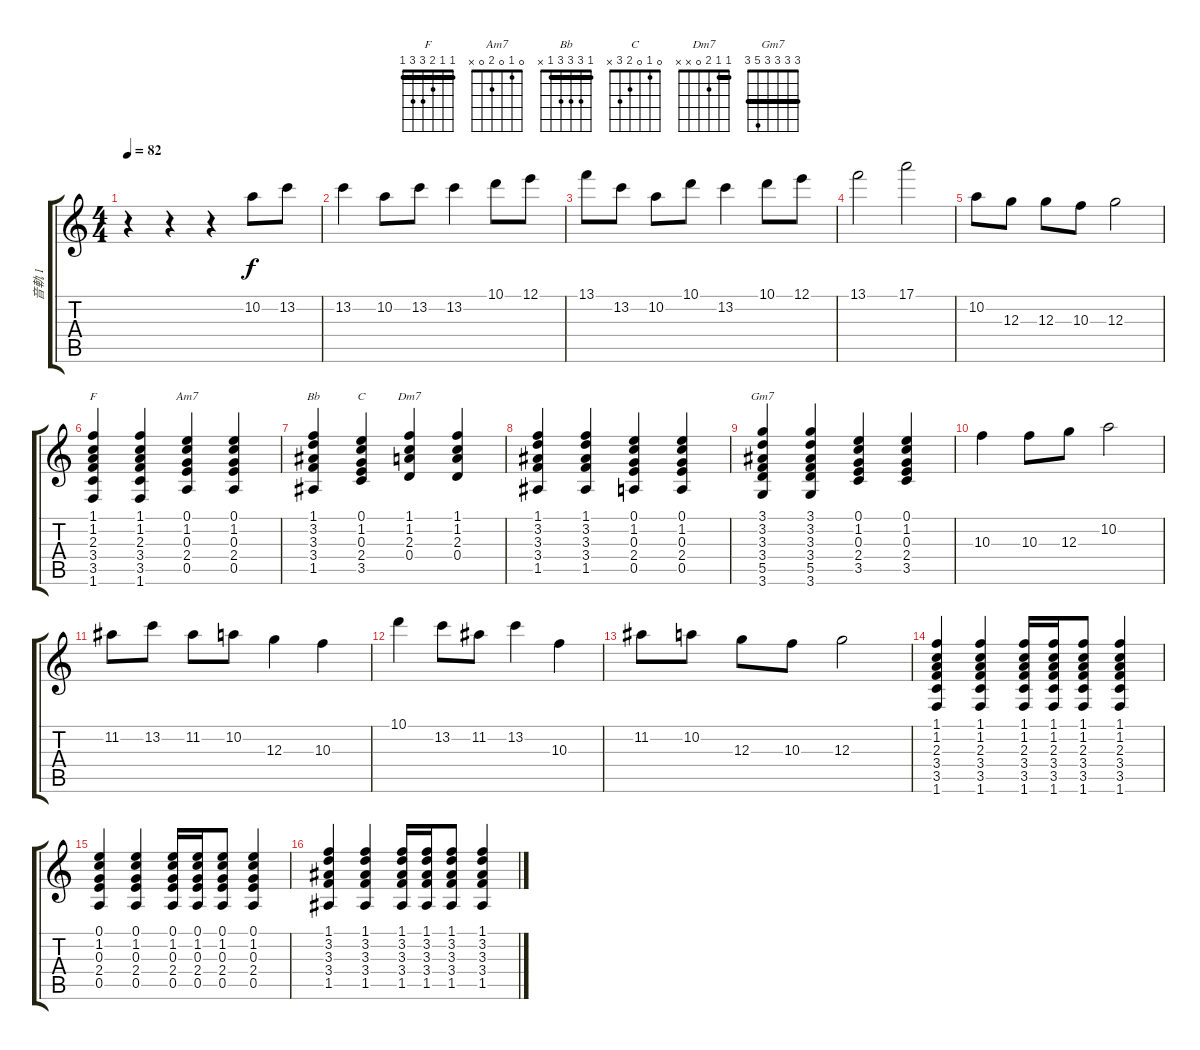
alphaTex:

\track ("音軌 1" "音軌 1") {instrument electricguitarjazz}
\staff {score tabs}
\tuning (E4 B3 G3 D3 A2 E2) {hide}
\chord ("F" 1 1 2 3 3 1) {barre 1}
\chord ("Am7" 0 1 0 2 0 x)
\chord ("Bb" 1 3 3 3 1 x) {barre 1}
\chord ("C" 0 1 0 2 3 x)
\chord ("Dm7" 1 1 2 0 x x) {barre 1}
\chord ("Gm7" 3 3 3 3 5 3) {barre 3}
\ts (4 4)
\tempo 82
\clef g2
\ks c
r.4{dy f instrument electricguitarjazz} r.4 r.4 10.2.8 13.2.8 |
13.2.4 10.2.8 13.2.8 13.2.4 10.1.8 12.1.8 |
13.1.8 13.2.8 10.2.8 10.1.8 13.2.4 10.1.8 12.1.8 |
13.1.2 17.1.2 |
10.2.8 12.3.8 12.3.8 10.3.8 12.3.2 |
(1.1 1.2 2.3 3.4 3.5 1.6).4{ch "F"} (1.1 1.2 2.3 3.4 3.5 1.6).4 (0.1 1.2 0.3 2.4 0.5).4{ch "Am7"} (0.1 1.2 0.3 2.4 0.5).4 |
(1.1 3.2 3.3 3.4 1.5).4{ch "Bb"} (0.1 1.2 0.3 2.4 3.5).4{ch "C"} (1.1 1.2 2.3 0.4).4{ch "Dm7"} (1.1 1.2 2.3 0.4).4 |
(1.1 3.2 3.3 3.4 1.5).4 (1.1 3.2 3.3 3.4 1.5).4 (0.1 1.2 0.3 2.4 0.5).4 (0.1 1.2 0.3 2.4 0.5).4 |
(3.1 3.2 3.3 3.4 5.5 3.6).4{ch "Gm7"} (3.1 3.2 3.3 3.4 5.5 3.6).4 (0.1 1.2 0.3 2.4 3.5).4 (0.1 1.2 0.3 2.4 3.5).4 |
10.3.4 10.3.8 12.3.8 10.2.2 |
11.2.8 13.2.8 11.2.8 10.2.8 12.3.4 10.3.4 |
10.1.4 13.2.8 11.2.8 13.2.4 10.3.4 |
11.2.8 10.2.8 12.3.8 10.3.8 12.3.2 |
(1.1 1.2 2.3 3.4 3.5 1.6).4 (1.1 1.2 2.3 3.4 3.5 1.6).4 (1.1 1.2 2.3 3.4 3.5 1.6).16 (1.1 1.2 2.3 3.4 3.5 1.6).16 (1.1 1.2 2.3 3.4 3.5 1.6).8 (1.1 1.2 2.3 3.4 3.5 1.6).4 |
(0.1 1.2 0.3 2.4 0.5).4 (0.1 1.2 0.3 2.4 0.5).4 (0.1 1.2 0.3 2.4 0.5).16 (0.1 1.2 0.3 2.4 0.5).16 (0.1 1.2 0.3 2.4 0.5).8 (0.1 1.2 0.3 2.4 0.5).4 |
(1.1 3.2 3.3 3.4 1.5).4 (1.1 3.2 3.3 3.4 1.5).4 (1.1 3.2 3.3 3.4 1.5).16 (1.1 3.2 3.3 3.4 1.5).16 (1.1 3.2 3.3 3.4 1.5).8 (1.1 3.2 3.3 3.4 1.5).4
